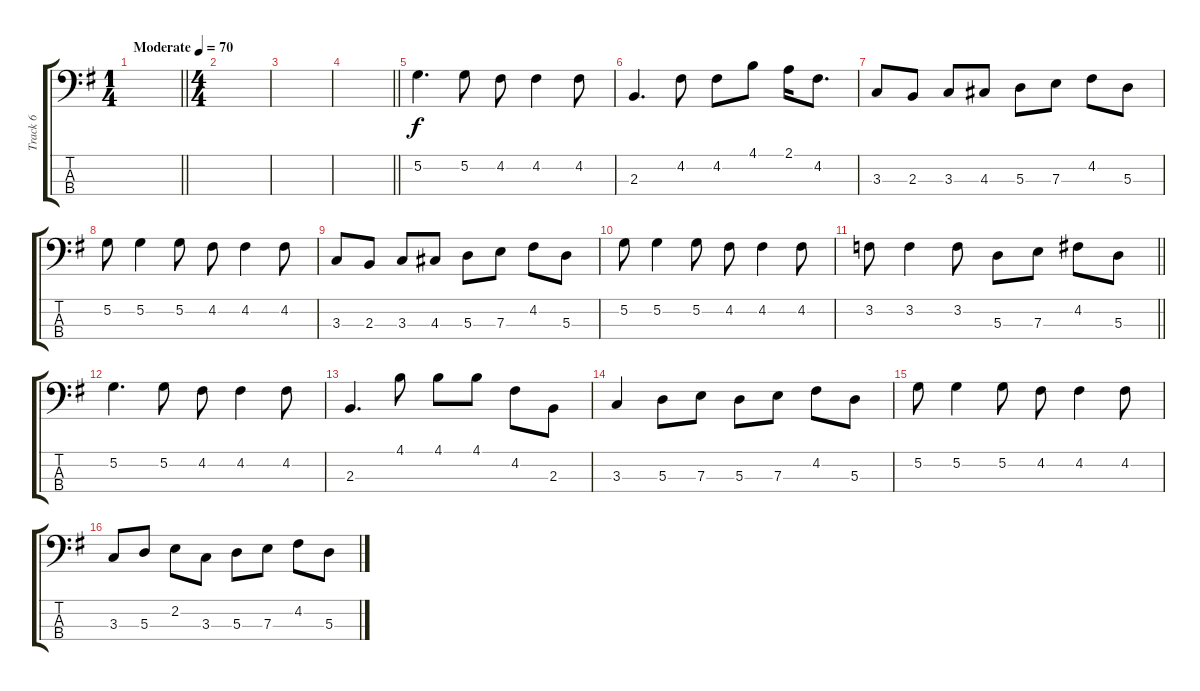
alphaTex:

\track ("Track 6" "Track 6") {instrument electricbassfinger}
\staff {score tabs}
\tuning (G2 D2 A1 E1) {hide}
\ts (1 4)
\tempo (70 "Moderate")
\clef f4
\barLineRight lightlight
\ks g
|
\ts (4 4)
|
|
\barLineRight lightlight
|
5.2.4{d} 5.2.8 4.2.8 4.2.4 4.2.8 |
2.3.4{d} 4.2.8 4.2.8 4.1.8 2.1.16 4.2.8{d} |
3.3.8 2.3.8 3.3.8 4.3.8 5.3.8 7.3.8 4.2.8 5.3.8 |
5.2.8 5.2.4 5.2.8 4.2.8 4.2.4 4.2.8 |
3.3.8 2.3.8 3.3.8 4.3.8 5.3.8 7.3.8 4.2.8 5.3.8 |
5.2.8 5.2.4 5.2.8 4.2.8 4.2.4 4.2.8 |
\barLineRight lightlight
3.2.8 3.2.4 3.2.8 5.3.8 7.3.8 4.2.8 5.3.8 |
5.2.4{d} 5.2.8 4.2.8 4.2.4 4.2.8 |
2.3.4{d} 4.1.8 4.1.8 4.1.8 4.2.8 2.3.8 |
3.3.4 5.3.8 7.3.8 5.3.8 7.3.8 4.2.8 5.3.8 |
5.2.8 5.2.4 5.2.8 4.2.8 4.2.4 4.2.8 |
3.3.8 5.3.8 2.2.8 3.3.8 5.3.8 7.3.8 4.2.8 5.3.8
